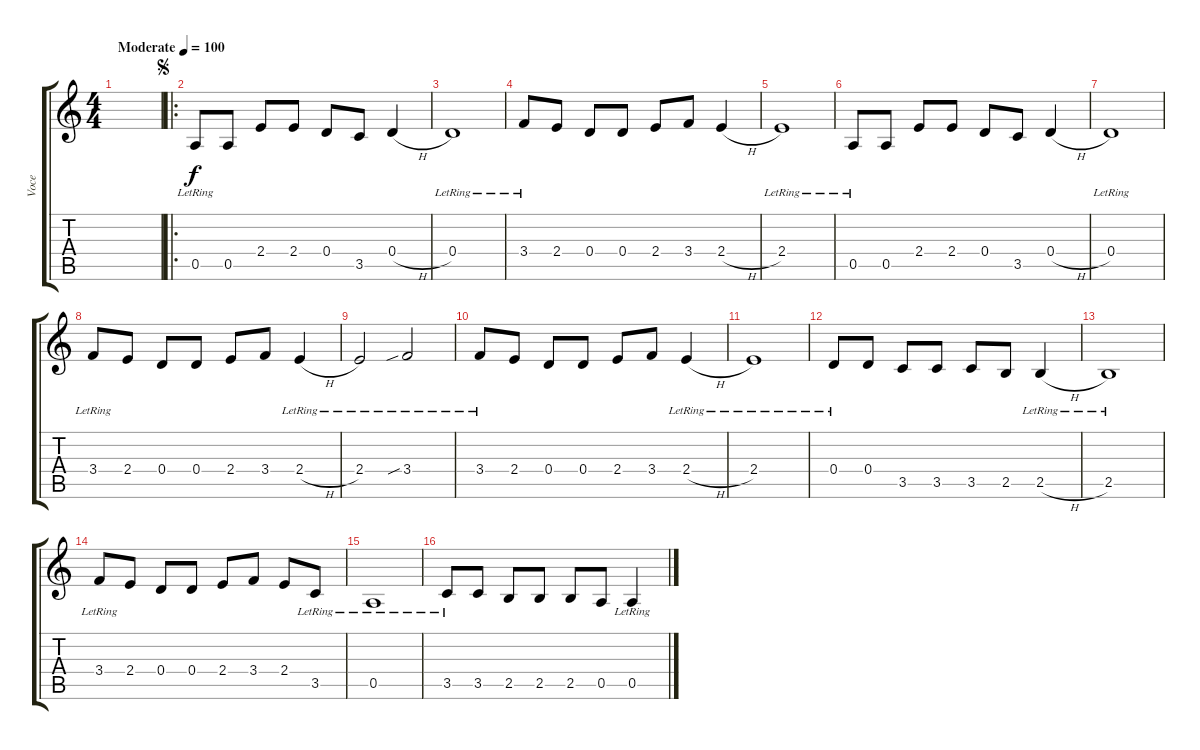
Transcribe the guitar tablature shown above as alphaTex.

\track ("Voce" "Voce") {instrument acousticguitarsteel}
\staff {score tabs}
\tuning (E4 B3 G3 D3 A2 E2) {hide}
\ts (4 4)
\tempo (100 "Moderate")
\clef g2
\ks c
|
\ro
\jump segno
0.5{lr}.8 0.5.8 2.4.8 2.4.8 0.4.8 3.5.8 0.4{h}.4 |
0.4{lr}.1 |
3.4{lr}.8 2.4.8 0.4.8 0.4.8 2.4.8 3.4.8 2.4{h}.4 |
2.4{lr}.1 |
0.5{lr}.8 0.5.8 2.4.8 2.4.8 0.4.8 3.5.8 0.4{h}.4 |
0.4{lr}.1 |
3.4{lr}.8 2.4.8 0.4.8 0.4.8 2.4.8 3.4.8 2.4{h lr}.4 |
2.4{lr}.2 3.4{sib lr}.2 |
3.4{lr}.8 2.4.8 0.4.8 0.4.8 2.4.8 3.4.8 2.4{h lr}.4 |
2.4{lr}.1 |
0.4{lr}.8 0.4.8 3.5.8 3.5.8 3.5.8 2.5.8 2.5{h lr}.4 |
2.5{lr}.1 |
3.4{lr}.8 2.4.8 0.4.8 0.4.8 2.4.8 3.4.8 2.4.8 3.5{lr}.8 |
0.5{lr}.1 |
3.5{lr}.8 3.5.8 2.5.8 2.5.8 2.5.8 0.5.8 0.5{h lr}.4
